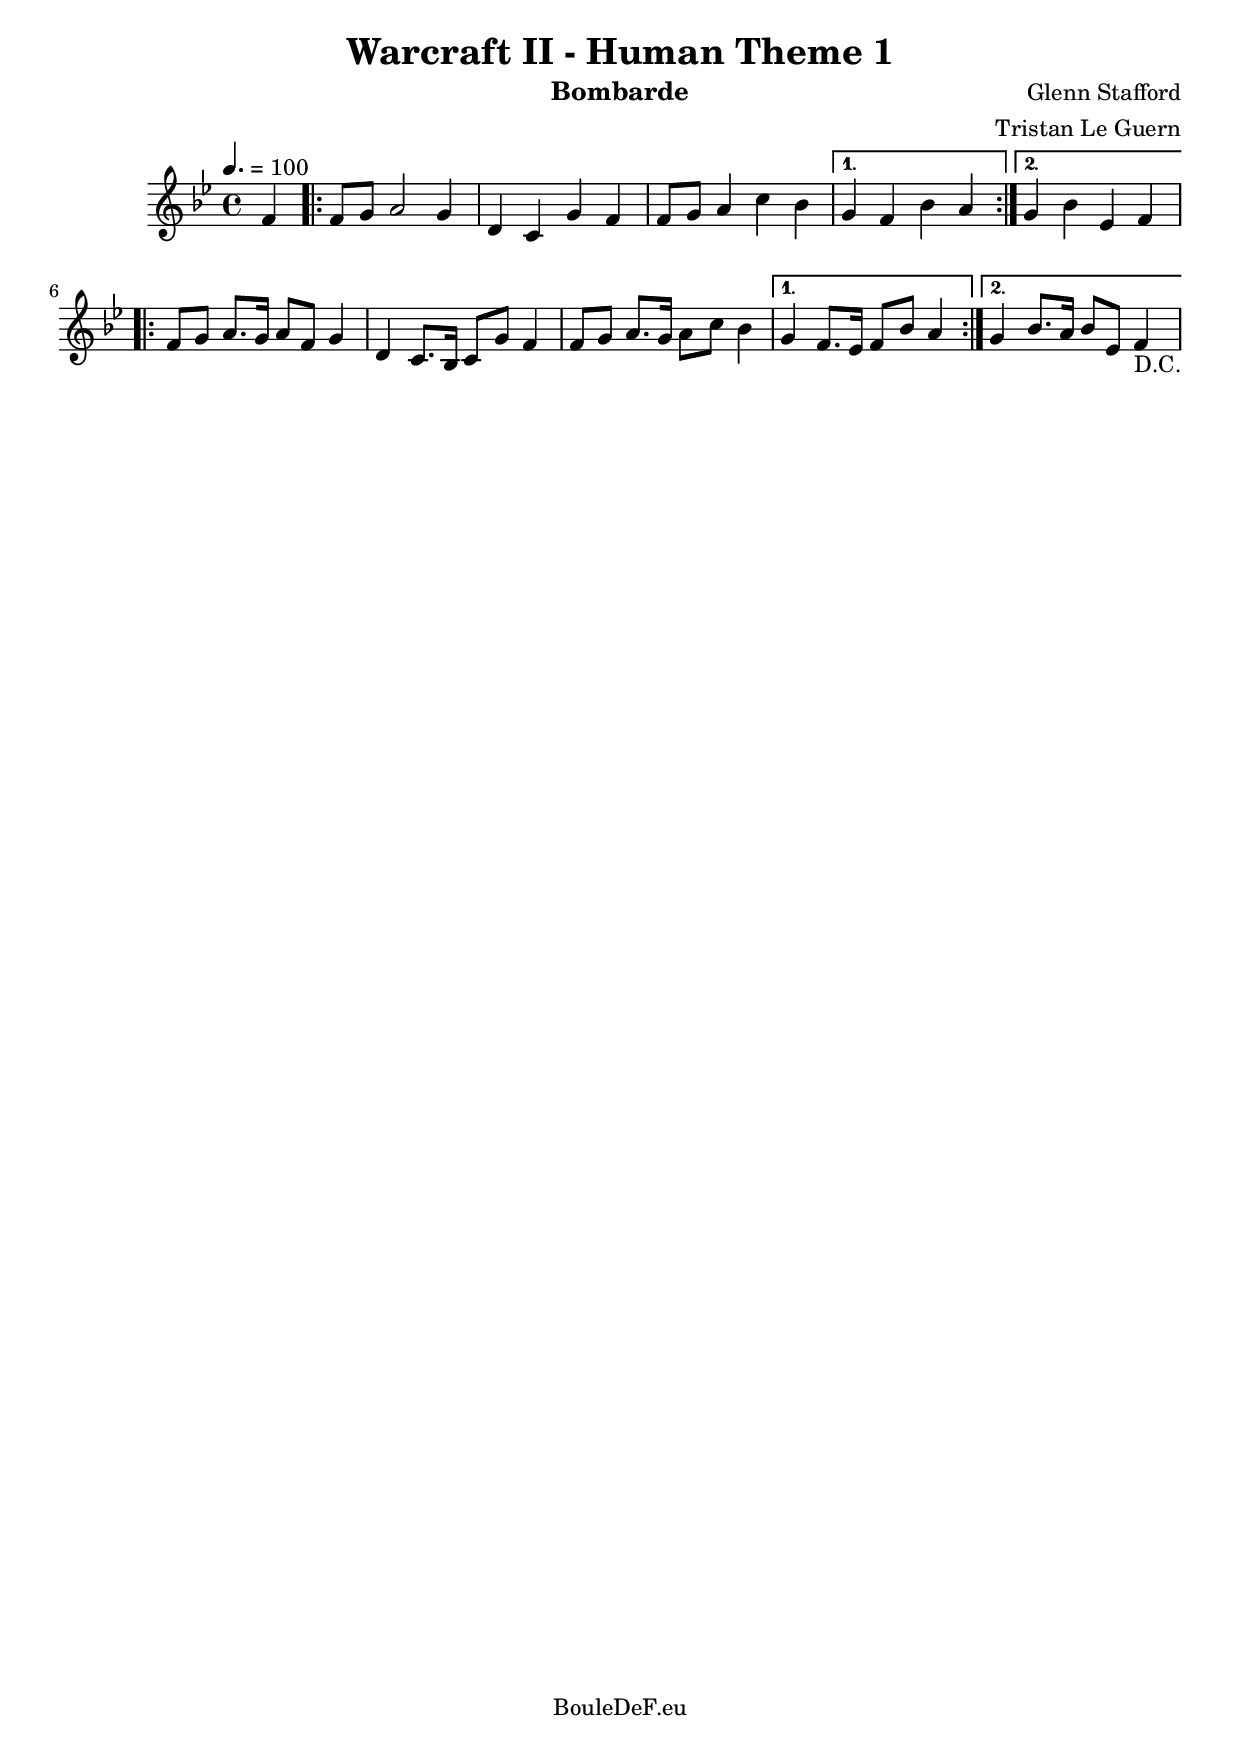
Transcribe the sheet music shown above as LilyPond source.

\version "2.14.2"
\include "italiano.ly"

\header {
	title = "Warcraft II - Human Theme 1"
	composer = "Glenn Stafford"
	arranger = "Tristan Le Guern"
	instrument = "Bombarde"
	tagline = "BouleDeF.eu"
}

\score {
	\new Staff \relative si {
		\clef treble
		\key sib \major
		\time 4/4
		\tempo 4. = 100

		\partial 4 fa'4
		\repeat volta 2 {
			fa8 sol la2 sol4
			| re do sol' fa
			| fa8 sol la4 do sib
		}
		\alternative {
			{| sol fa sib la}
			{| sol sib mib, fa}
		} \break

		\repeat volta 2 {
			| fa8 sol la8. sol16 la8 fa sol4
			| re do8. sib16 do8 sol' fa4
			| fa8 sol la8. sol16 la8 do sib4
		}
		\alternative {
			{| sol fa8. mib16 fa8 sib la4}
			{| sol sib8. la16 sib8 mib, fa4_"D.C."}
		} \break
	}
}
